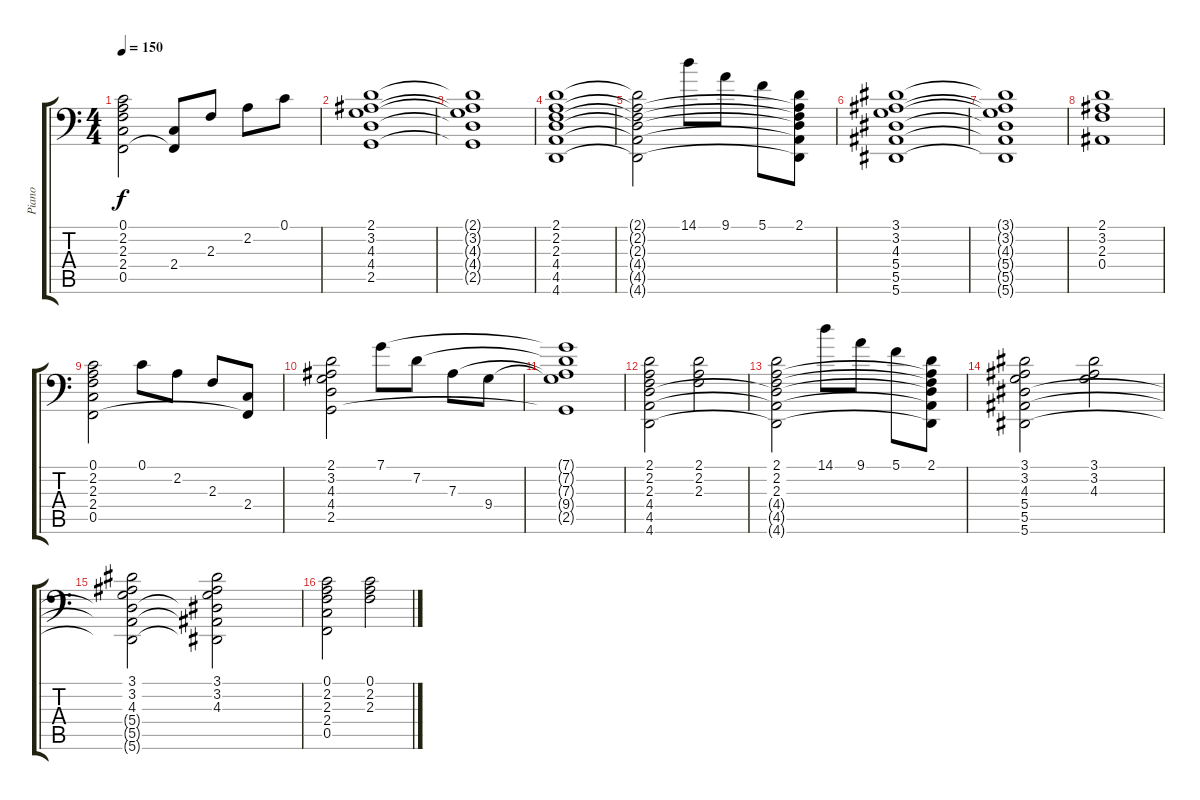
\track ("Piano" "Piano") {instrument acousticgrandpiano}
\staff {score tabs}
\tuning (C4 G3 Eb3 Bb2 F2 Bb1) {hide}
\ts (4 4)
\tempo 150
\clef f4
\ks c
(0.1 2.2 2.3 2.4{t} 0.5{t}).2{dy f} (2.4 0.5{t}).8 2.3.8 2.2.8 0.1.8 |
(2.1 3.2 4.3 4.4 2.5).1 |
(2.1{t} 3.2{t} 4.3{t} 4.4{t} 2.5{t}).1 |
(2.1 2.2 2.3 4.4 4.5 4.6).1 |
(2.1{t} 2.2{t} 2.3{t} 4.4{t} 4.5{t} 4.6{t}).2 14.1.8 9.1.8 5.1.8 (2.1 2.2{t} 2.3{t} 4.4{t} 4.5{t} 4.6{t}).8 |
(3.1 3.2 4.3 5.4 5.5 5.6).1 |
(3.1{t} 3.2{t} 4.3{t} 5.4{t} 5.5{t} 5.6{t}).1 |
(2.1 3.2 2.3 0.4).1 |
(0.1 2.2 2.3 2.4 0.5).2 0.1.8 2.2.8 2.3.8 (2.4 0.5{t}).8 |
(2.1 3.2 4.3 4.4 2.5).2 7.1.8 7.2.8 7.3.8 9.4.8 |
(7.1{t} 7.2{t} 7.3{t} 9.4{t} 2.5{t}).1 |
(2.1 2.2 2.3 4.4 4.5 4.6).2 (2.1 2.2 2.3).2 |
(2.1 2.2 2.3 4.4{t} 4.5{t} 4.6{t}).2 14.1.8 9.1.8 5.1.8 (2.1 2.2{t} 2.3{t} 4.4{t} 4.5{t} 4.6{t}).8 |
(3.1 3.2 4.3 5.4 5.5 5.6).2 (3.1 3.2 4.3).2 |
(3.1 3.2 4.3 5.4{t} 5.5{t} 5.6{t}).2 (3.1 3.2 4.3 5.4{t} 5.5{t} 5.6{t}).2 |
(0.1 2.2 2.3 2.4 0.5).2 (0.1 2.2 2.3).2
